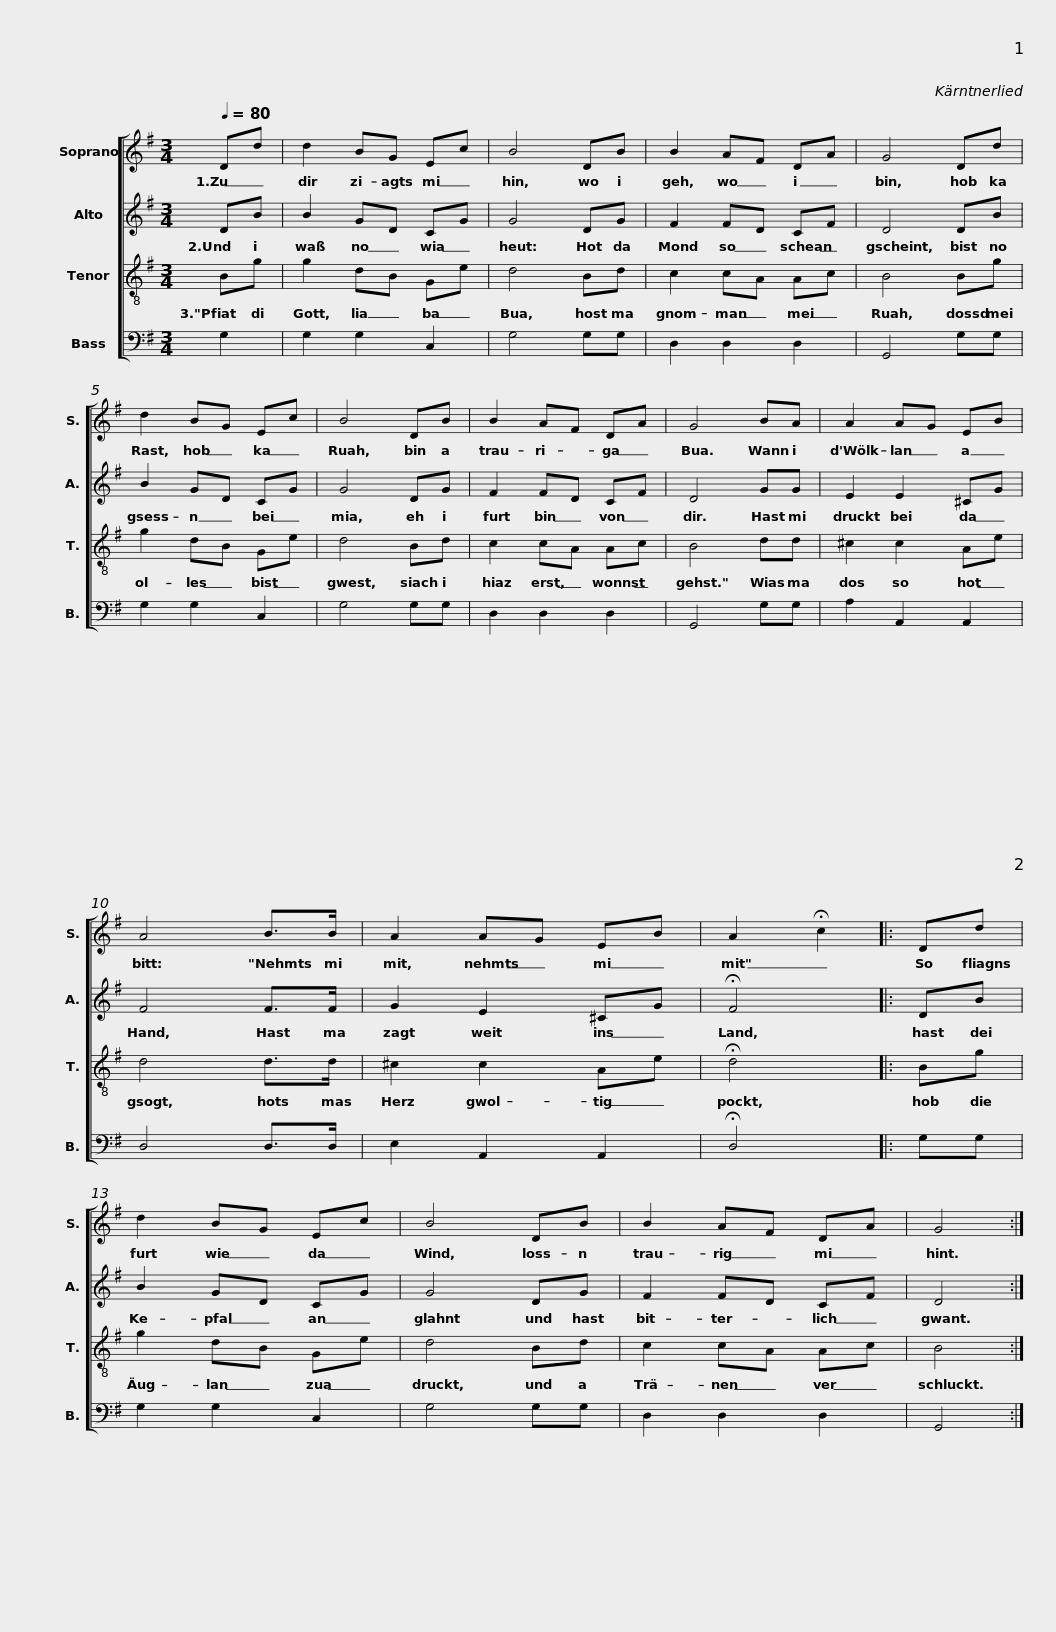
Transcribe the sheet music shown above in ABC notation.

X:1
%%score [ 1 2 3 4 ]
L:1/8
Q:1/4=80
M:3/4
I:linebreak $
K:G
V:1 treble
V:2 treble
V:3 treble-8
V:4 bass
V:1
 Dd | d2 BG Ec | B4 DB | B2 AF DA | G4 Dd |$ %5
 d2 BG Ec | B4 DB | B2 AF DA | G4 BA |$ A2 AG EB | %10
 A4 B>B | A2 AG EB | A2 !fermata!c2 |: Dd |$ d2 BG Ec | %15
 B4 DB | B2 AF DA | G4 :| %18
V:2
 DB | B2 GD CG | G4 DG | F2 FD CF | D4 DB |$ %5
 B2 GD CG | G4 DG | F2 FD CF | D4 GG |$ E2 E2 ^CG | %10
 F4 F>F | G2 E2 ^CG | !fermata!F4 |: DB |$ B2 GD CG | %15
 G4 DG | F2 FD CF | D4 :| %18
V:3
 Bg | g2 dB Ge | d4 Bd | c2 cA Ac | B4 Bg |$ %5
 g2 dB Ge | d4 Bd | c2 cA Ac | B4 dd |$ ^c2 c2 Ae | %10
 d4 d>d | ^c2 c2 Ae | !fermata!d4 |: Bg |$ g2 dB Ge | %15
 d4 Bd | c2 cA Ac | B4 :| %18
V:4
 G,2 | G,2 G,2 C,2 | G,4 G,G, | D,2 D,2 D,2 | G,,4 G,G, |$ %5
 G,2 G,2 C,2 | G,4 G,G, | D,2 D,2 D,2 | G,,4 G,G, |$ A,2 A,,2 A,,2 | %10
 D,4 D,>D, | E,2 A,,2 A,,2 | !fermata!D,4 |: G,G, |$ G,2 G,2 C,2 | %15
 G,4 G,G, | D,2 D,2 D,2 | G,,4 :| %18
